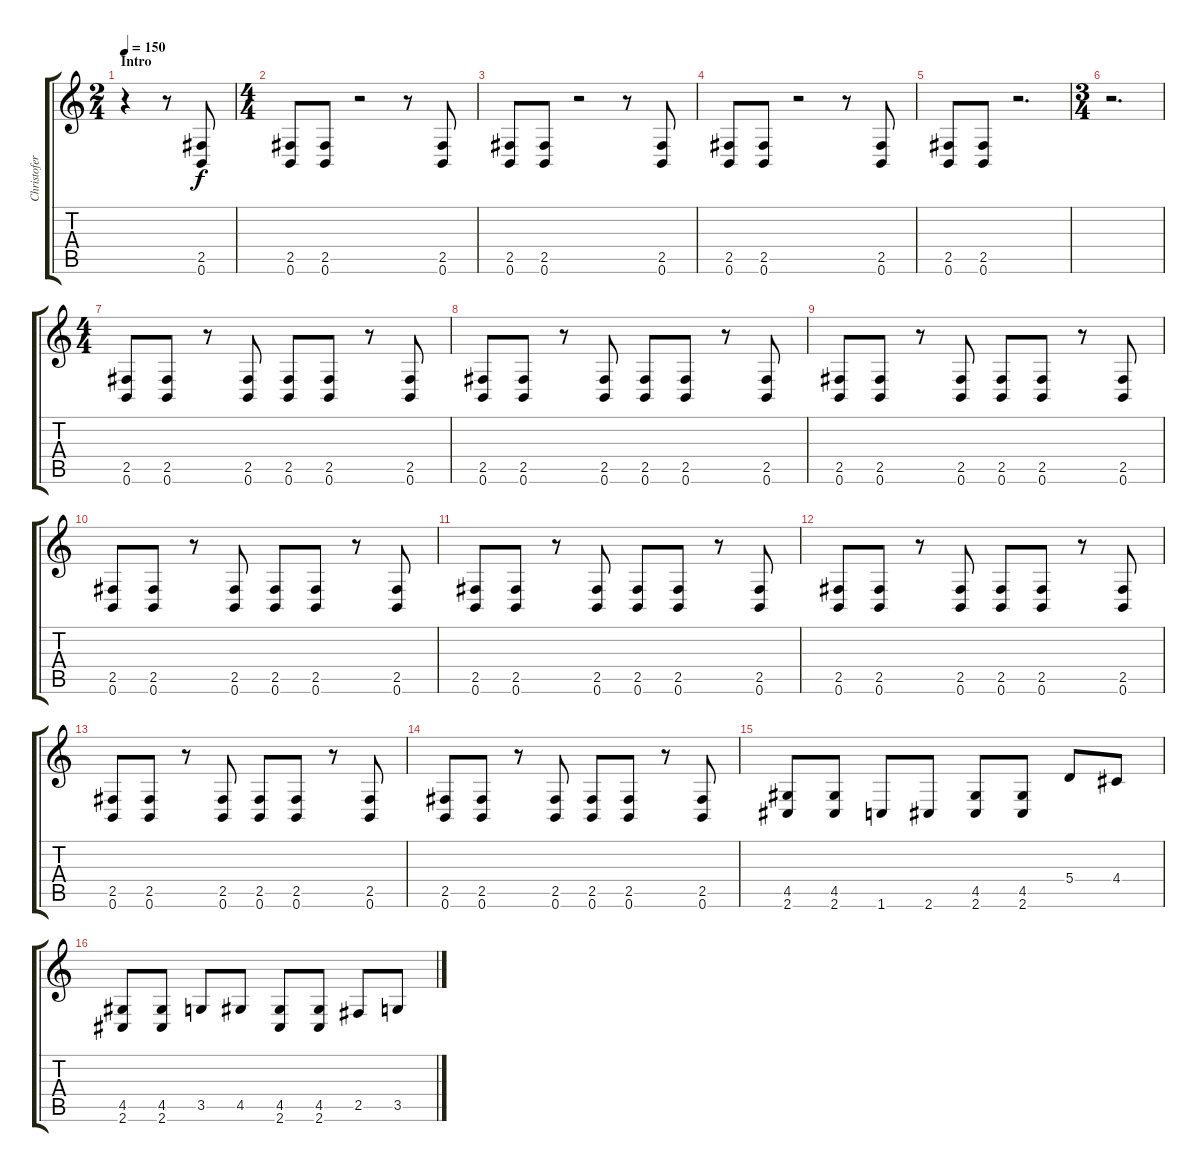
\track ("Christofer" "Christofer") {instrument distortionguitar}
\staff {score tabs}
\tuning (B3 Gb3 D3 A2 E2 B1) {hide}
\ts (2 4)
\section ("" "Intro")
\tempo 150
\clef g2
\ks c
r.4{dy f instrument distortionguitar} r.8 (2.5 0.6).8 |
\ts (4 4)
(2.5 0.6).8 (2.5 0.6).8 r.2 r.8 (2.5 0.6).8 |
(2.5 0.6).8 (2.5 0.6).8 r.2 r.8 (2.5 0.6).8 |
(2.5 0.6).8 (2.5 0.6).8 r.2 r.8 (2.5 0.6).8 |
(2.5 0.6).8 (2.5 0.6).8 r.2{d} |
\ts (3 4)
r.2{d} |
\ts (4 4)
(2.5 0.6).8 (2.5 0.6).8 r.8 (2.5 0.6).8 (2.5 0.6).8 (2.5 0.6).8 r.8 (2.5 0.6).8 |
(2.5 0.6).8 (2.5 0.6).8 r.8 (2.5 0.6).8 (2.5 0.6).8 (2.5 0.6).8 r.8 (2.5 0.6).8 |
(2.5 0.6).8 (2.5 0.6).8 r.8 (2.5 0.6).8 (2.5 0.6).8 (2.5 0.6).8 r.8 (2.5 0.6).8 |
(2.5 0.6).8 (2.5 0.6).8 r.8 (2.5 0.6).8 (2.5 0.6).8 (2.5 0.6).8 r.8 (2.5 0.6).8 |
(2.5 0.6).8 (2.5 0.6).8 r.8 (2.5 0.6).8 (2.5 0.6).8 (2.5 0.6).8 r.8 (2.5 0.6).8 |
(2.5 0.6).8 (2.5 0.6).8 r.8 (2.5 0.6).8 (2.5 0.6).8 (2.5 0.6).8 r.8 (2.5 0.6).8 |
(2.5 0.6).8 (2.5 0.6).8 r.8 (2.5 0.6).8 (2.5 0.6).8 (2.5 0.6).8 r.8 (2.5 0.6).8 |
(2.5 0.6).8 (2.5 0.6).8 r.8 (2.5 0.6).8 (2.5 0.6).8 (2.5 0.6).8 r.8 (2.5 0.6).8 |
(4.5 2.6).8 (4.5 2.6).8 1.6.8 2.6.8 (4.5 2.6).8 (4.5 2.6).8 5.4.8 4.4.8 |
(4.5 2.6).8 (4.5 2.6).8 3.5.8 4.5.8 (4.5 2.6).8 (4.5 2.6).8 2.5.8 3.5.8
